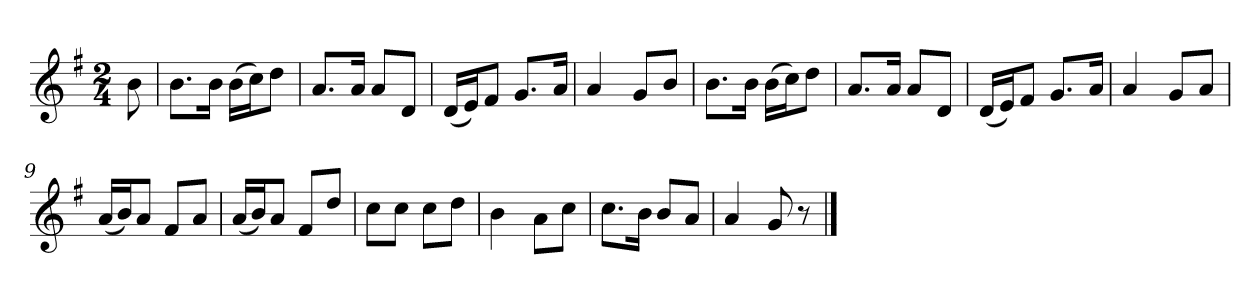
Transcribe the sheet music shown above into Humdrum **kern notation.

**kern
*part1
*staff1
*k[f#]
*M2/4
*MM120
=
8b
=1
8.bL
16bJk
(16bLL
16ccJ)
8ddJ
=2
8.aL
16aJk
8aL
8dJ
=3
(16dLL
16eJ)
8f#J
8.gL
16aJk
=4
4a
8gL
8bJ
=5
8.bL
16bJk
(16bLL
16ccJ)
8ddJ
=6
8.aL
16aJk
8aL
8dJ
=7
(16dLL
16eJ)
8f#J
8.gL
16aJk
=8
4a
8gL
8aJ
=9
(16aLL
16bJ)
8aJ
8f#L
8aJ
=10
(16aLL
16bJ)
8aJ
8f#L
8ddJ
=11
8ccL
8ccJ
8ccL
8ddJ
=12
4b
8aL
8ccJ
=13
8.ccL
16bJk
8bL
8aJ
=14
4a
8g
8r
==
*-
